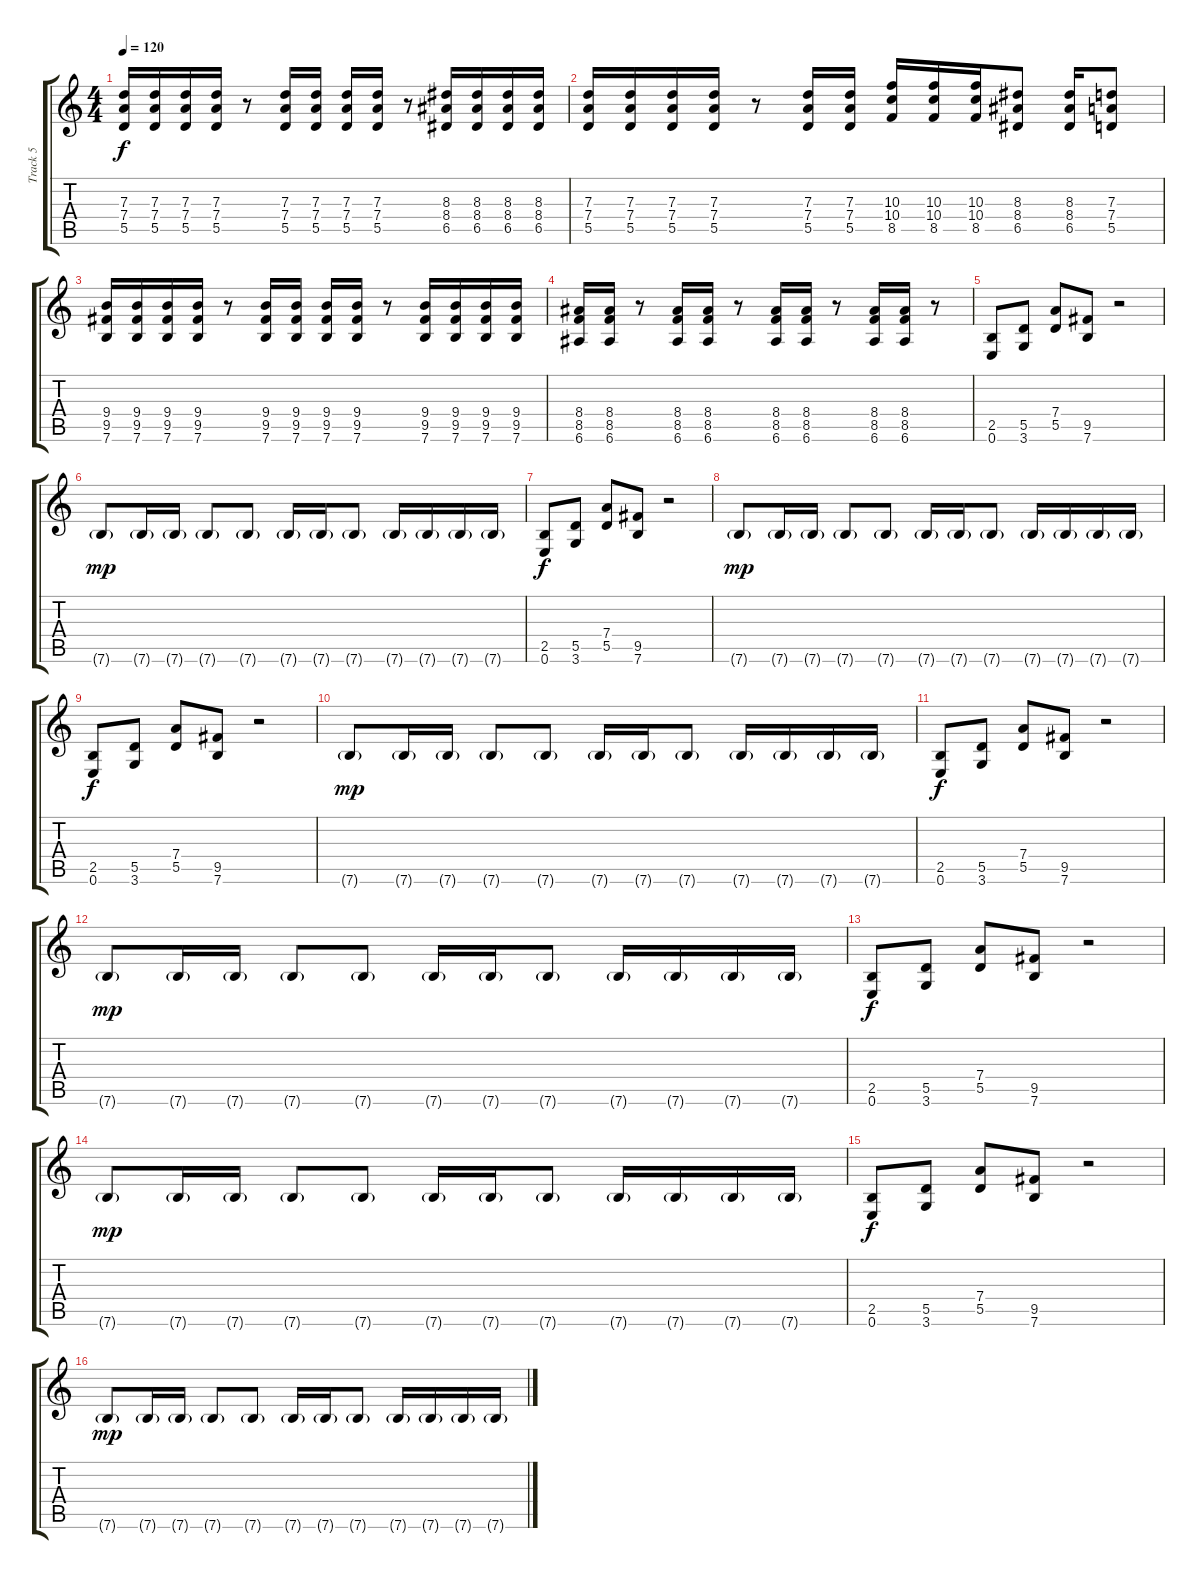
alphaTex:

\track ("Track 5" "Track 5") {instrument distortionguitar}
\staff {score tabs}
\tuning (E4 B3 G3 D3 A2 E2) {hide}
\ts (4 4)
\tempo 120
\clef g2
\ks c
(7.3 7.4 5.5).16{dy f} (7.3 7.4 5.5).16 (7.3 7.4 5.5).16 (7.3 7.4 5.5).16 r.8 (7.3 7.4 5.5).16 (7.3 7.4 5.5).16 (7.3 7.4 5.5).16 (7.3 7.4 5.5).16 r.8 (8.3 8.4 6.5).16 (8.3 8.4 6.5).16 (8.3 8.4 6.5).16 (8.3 8.4 6.5).16 |
(7.3 7.4 5.5).16 (7.3 7.4 5.5).16 (7.3 7.4 5.5).16 (7.3 7.4 5.5).16 r.8 (7.3 7.4 5.5).16 (7.3 7.4 5.5).16 (10.3 10.4 8.5).16 (10.3 10.4 8.5).16 (10.3 10.4 8.5).16 (8.3 8.4 6.5).8 (8.3 8.4 6.5).16 (7.3 7.4 5.5).8 |
(9.4 9.5 7.6).16 (9.4 9.5 7.6).16 (9.4 9.5 7.6).16 (9.4 9.5 7.6).16 r.8 (9.4 9.5 7.6).16 (9.4 9.5 7.6).16 (9.4 9.5 7.6).16 (9.4 9.5 7.6).16 r.8 (9.4 9.5 7.6).16 (9.4 9.5 7.6).16 (9.4 9.5 7.6).16 (9.4 9.5 7.6).16 |
(8.4 8.5 6.6).16 (8.4 8.5 6.6).16 r.8 (8.4 8.5 6.6).16 (8.4 8.5 6.6).16 r.8 (8.4 8.5 6.6).16 (8.4 8.5 6.6).16 r.8 (8.4 8.5 6.6).16 (8.4 8.5 6.6).16 r.8 |
(2.5 0.6).8 (5.5 3.6).8 (7.4 5.5).8 (9.5 7.6).8 r.2 |
7.6{g}.8{dy mp} 7.6{g}.16 7.6{g}.16 7.6{g}.8 7.6{g}.8 7.6{g}.16 7.6{g}.16 7.6{g}.8 7.6{g}.16 7.6{g}.16 7.6{g}.16 7.6{g}.16 |
(2.5 0.6).8{dy f} (5.5 3.6).8 (7.4 5.5).8 (9.5 7.6).8 r.2 |
7.6{g}.8{dy mp} 7.6{g}.16 7.6{g}.16 7.6{g}.8 7.6{g}.8 7.6{g}.16 7.6{g}.16 7.6{g}.8 7.6{g}.16 7.6{g}.16 7.6{g}.16 7.6{g}.16 |
(2.5 0.6).8{dy f} (5.5 3.6).8 (7.4 5.5).8 (9.5 7.6).8 r.2 |
7.6{g}.8{dy mp} 7.6{g}.16 7.6{g}.16 7.6{g}.8 7.6{g}.8 7.6{g}.16 7.6{g}.16 7.6{g}.8 7.6{g}.16 7.6{g}.16 7.6{g}.16 7.6{g}.16 |
(2.5 0.6).8{dy f} (5.5 3.6).8 (7.4 5.5).8 (9.5 7.6).8 r.2 |
7.6{g}.8{dy mp} 7.6{g}.16 7.6{g}.16 7.6{g}.8 7.6{g}.8 7.6{g}.16 7.6{g}.16 7.6{g}.8 7.6{g}.16 7.6{g}.16 7.6{g}.16 7.6{g}.16 |
(2.5 0.6).8{dy f} (5.5 3.6).8 (7.4 5.5).8 (9.5 7.6).8 r.2 |
7.6{g}.8{dy mp} 7.6{g}.16 7.6{g}.16 7.6{g}.8 7.6{g}.8 7.6{g}.16 7.6{g}.16 7.6{g}.8 7.6{g}.16 7.6{g}.16 7.6{g}.16 7.6{g}.16 |
(2.5 0.6).8{dy f} (5.5 3.6).8 (7.4 5.5).8 (9.5 7.6).8 r.2 |
7.6{g}.8{dy mp} 7.6{g}.16 7.6{g}.16 7.6{g}.8 7.6{g}.8 7.6{g}.16 7.6{g}.16 7.6{g}.8 7.6{g}.16 7.6{g}.16 7.6{g}.16 7.6{g}.16
